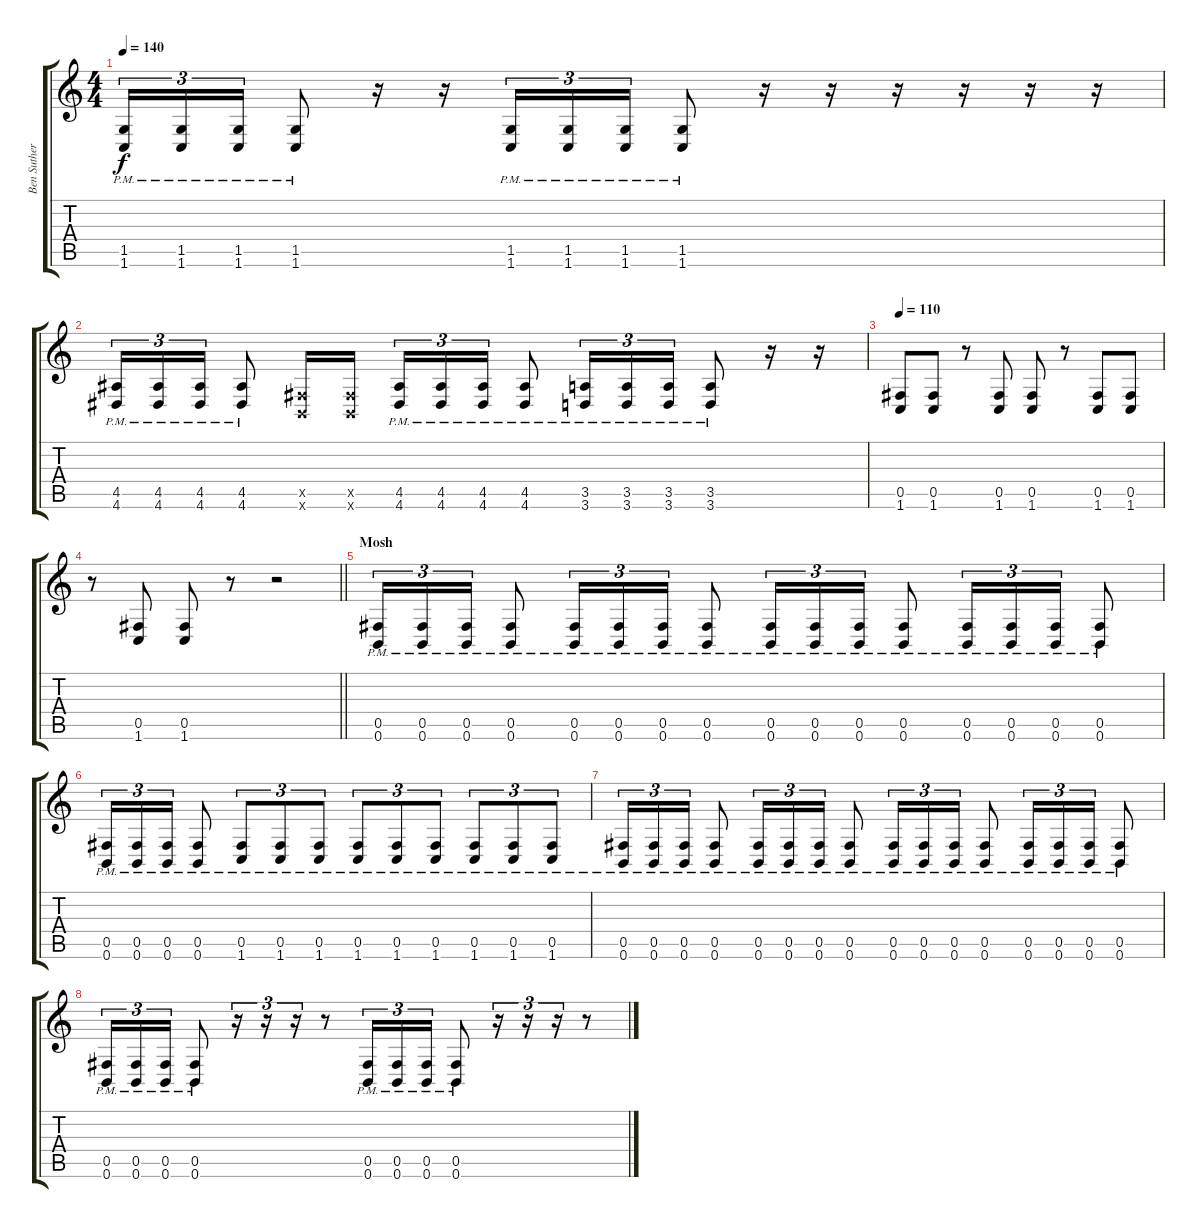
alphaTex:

\track ("Ben Sutherland (Lead Guitar)" "Ben Suther") {instrument distortionguitar}
\staff {score tabs}
\tuning (Db4 Ab3 E3 B2 Gb2 B1) {hide}
\ts (4 4)
\tempo 140
\clef g2
\ks c
(1.5{pm} 1.6{pm}).16{tu (3 2) dy f} (1.5{pm} 1.6{pm}).16{tu (3 2)} (1.5{pm} 1.6{pm}).16{tu (3 2)} (1.5{pm} 1.6{pm}).8 r.16 r.16 (1.5{pm} 1.6{pm}).16{tu (3 2)} (1.5{pm} 1.6{pm}).16{tu (3 2)} (1.5{pm} 1.6{pm}).16{tu (3 2)} (1.5{pm} 1.6{pm}).8 r.16 r.16 r.16 r.16 r.16 r.16 |
(4.5{pm} 4.6{pm}).16{tu (3 2)} (4.5{pm} 4.6{pm}).16{tu (3 2)} (4.5{pm} 4.6{pm}).16{tu (3 2)} (4.5{pm} 4.6{pm}).8 (0.5{x} 0.6{x}).16 (0.5{x} 0.6{x}).16{beam splitsecondary} (4.5{pm} 4.6{pm}).16{tu (3 2)} (4.5{pm} 4.6{pm}).16{tu (3 2)} (4.5{pm} 4.6{pm}).16{tu (3 2)} (4.5{pm} 4.6{pm}).8 (3.5{pm} 3.6{pm}).16{tu (3 2)} (3.5{pm} 3.6{pm}).16{tu (3 2)} (3.5{pm} 3.6{pm}).16{tu (3 2)} (3.5{pm} 3.6{pm}).8 r.16 r.16 |
\tempo 110
(0.5 1.6).8 (0.5 1.6).8 r.8 (0.5 1.6).8 (0.5 1.6).8 r.8 (0.5 1.6).8 (0.5 1.6).8 |
\barLineRight lightlight
r.8 (0.5 1.6).8 (0.5 1.6).8 r.8 r.2 |
\section ("" "Mosh")
(0.5{pm} 0.6{pm}).16{tu (3 2)} (0.5{pm} 0.6{pm}).16{tu (3 2)} (0.5{pm} 0.6{pm}).16{tu (3 2)} (0.5{pm} 0.6{pm}).8 (0.5{pm} 0.6{pm}).16{tu (3 2)} (0.5{pm} 0.6{pm}).16{tu (3 2)} (0.5{pm} 0.6{pm}).16{tu (3 2)} (0.5{pm} 0.6{pm}).8 (0.5{pm} 0.6{pm}).16{tu (3 2)} (0.5{pm} 0.6{pm}).16{tu (3 2)} (0.5{pm} 0.6{pm}).16{tu (3 2)} (0.5{pm} 0.6{pm}).8 (0.5{pm} 0.6{pm}).16{tu (3 2)} (0.5{pm} 0.6{pm}).16{tu (3 2)} (0.5{pm} 0.6{pm}).16{tu (3 2)} (0.5{pm} 0.6{pm}).8 |
(0.5{pm} 0.6{pm}).16{tu (3 2)} (0.5{pm} 0.6{pm}).16{tu (3 2)} (0.5{pm} 0.6{pm}).16{tu (3 2)} (0.5{pm} 0.6{pm}).8 (0.5{pm} 1.6{pm}).8{tu (3 2)} (0.5{pm} 1.6{pm}).8{tu (3 2)} (0.5{pm} 1.6{pm}).8{tu (3 2)} (0.5{pm} 1.6{pm}).8{tu (3 2)} (0.5{pm} 1.6{pm}).8{tu (3 2)} (0.5{pm} 1.6{pm}).8{tu (3 2)} (0.5{pm} 1.6{pm}).8{tu (3 2)} (0.5{pm} 1.6{pm}).8{tu (3 2)} (0.5{pm} 1.6{pm}).8{tu (3 2)} |
(0.5{pm} 0.6{pm}).16{tu (3 2)} (0.5{pm} 0.6{pm}).16{tu (3 2)} (0.5{pm} 0.6{pm}).16{tu (3 2)} (0.5{pm} 0.6{pm}).8 (0.5{pm} 0.6{pm}).16{tu (3 2)} (0.5{pm} 0.6{pm}).16{tu (3 2)} (0.5{pm} 0.6{pm}).16{tu (3 2)} (0.5{pm} 0.6{pm}).8 (0.5{pm} 0.6{pm}).16{tu (3 2)} (0.5{pm} 0.6{pm}).16{tu (3 2)} (0.5{pm} 0.6{pm}).16{tu (3 2)} (0.5{pm} 0.6{pm}).8 (0.5{pm} 0.6{pm}).16{tu (3 2)} (0.5{pm} 0.6{pm}).16{tu (3 2)} (0.5{pm} 0.6{pm}).16{tu (3 2)} (0.5{pm} 0.6{pm}).8 |
(0.5{pm} 0.6{pm}).16{tu (3 2)} (0.5{pm} 0.6{pm}).16{tu (3 2)} (0.5{pm} 0.6{pm}).16{tu (3 2)} (0.5{pm} 0.6{pm}).8 r.16{tu (3 2)} r.16{tu (3 2)} r.16{tu (3 2)} r.8 (0.5{pm} 0.6{pm}).16{tu (3 2)} (0.5{pm} 0.6{pm}).16{tu (3 2)} (0.5{pm} 0.6{pm}).16{tu (3 2)} (0.5{pm} 0.6{pm}).8 r.16{tu (3 2)} r.16{tu (3 2)} r.16{tu (3 2)} r.8
